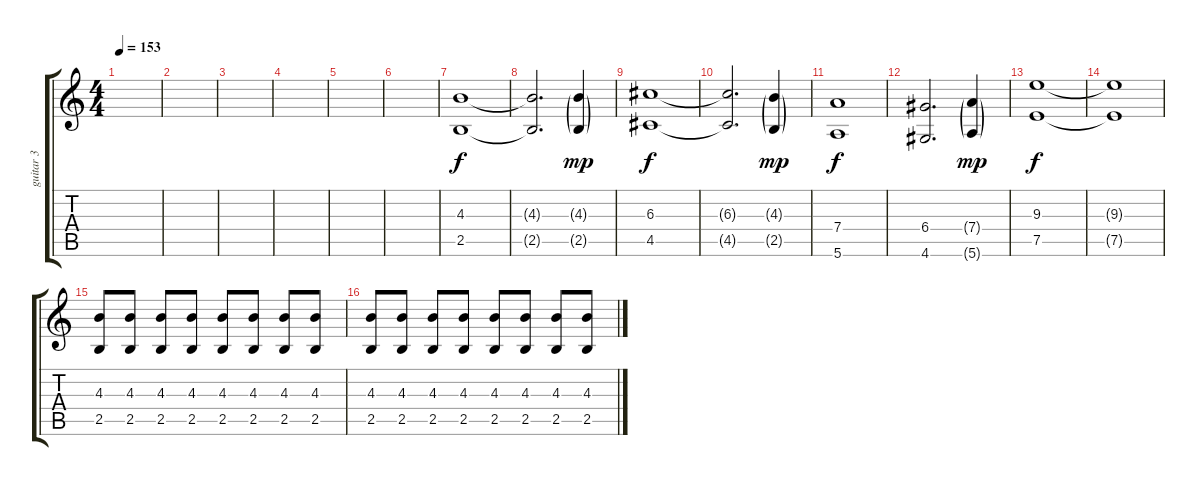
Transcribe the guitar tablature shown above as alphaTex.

\track ("guitar 3" "guitar 3") {instrument electricguitarjazz}
\staff {score tabs}
\tuning (E4 B3 G3 D3 A2 E2) {hide}
\ts (4 4)
\tempo 153
\clef g2
\ks c
|
|
|
|
|
|
(4.3 2.5).1 |
(4.3{t} 2.5{t}).2{d} (4.3{g} 2.5{g}).4{dy mp} |
(6.3 4.5).1{dy f} |
(6.3{t} 4.5{t}).2{d} (4.3{g} 2.5{g}).4{dy mp} |
(7.4 5.6).1{dy f} |
(6.4 4.6).2{d} (7.4{g} 5.6{g}).4{dy mp} |
(9.3 7.5).1{dy f} |
(9.3{t} 7.5{t}).1 |
(4.3 2.5).8 (4.3 2.5).8 (4.3 2.5).8 (4.3 2.5).8 (4.3 2.5).8 (4.3 2.5).8 (4.3 2.5).8 (4.3 2.5).8 |
(4.3 2.5).8 (4.3 2.5).8 (4.3 2.5).8 (4.3 2.5).8 (4.3 2.5).8 (4.3 2.5).8 (4.3 2.5).8 (4.3 2.5).8
